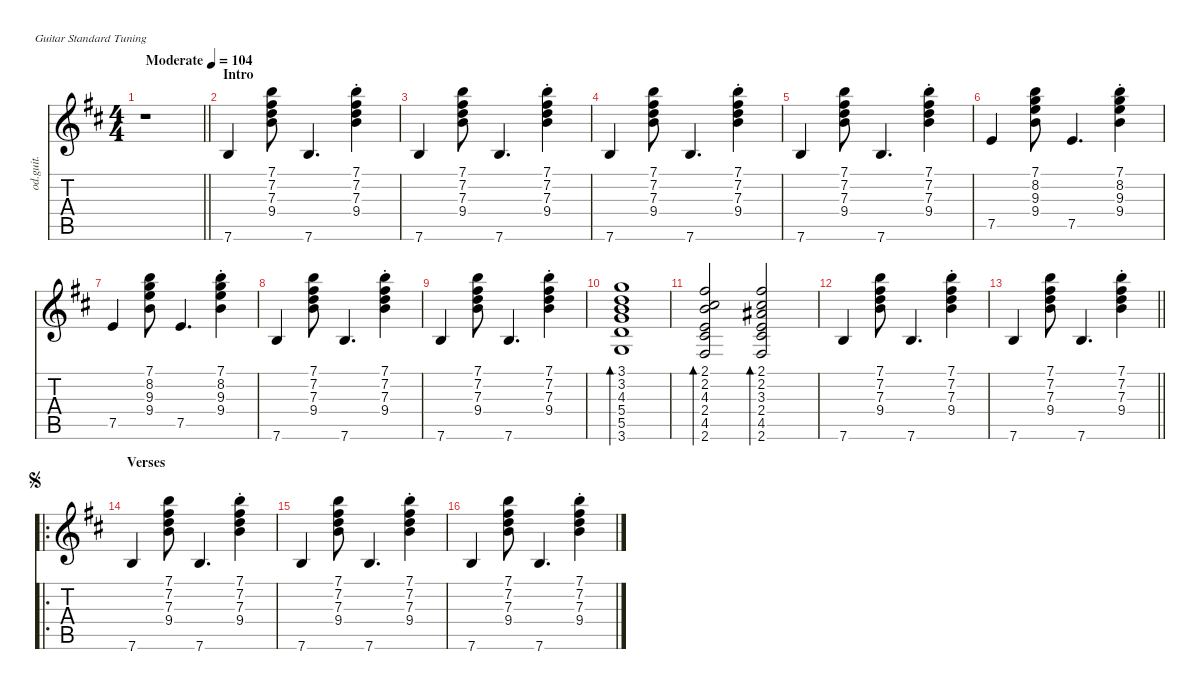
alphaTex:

\defaultSystemsLayout 4
\hideDynamics
\bracketExtendMode nobrackets
\otherSystemsTrackNameOrientation horizontal
\track ("Rhythm Guitar" "od.guit.") {instrument overdrivenguitar}
\staff {score tabs}
\tuning (E4 B3 G3 D3 A2 E2)
\ts (4 4)
\beaming (8 2 2 2 2)
\tempo (104 "Moderate")
\clef g2
\barLineRight lightlight
\ks d
r.1{dy f instrument overdrivenguitar} |
\section ("" "Intro")
7.6{acc forcenatural}.4 (7.1{acc forcenatural} 7.2{acc #} 7.3{acc forcenatural} 9.4{acc forcenatural}).8 7.6{acc forcenatural}.4{d} (7.1{st acc forcenatural} 7.2{st acc #} 7.3{st acc forcenatural} 9.4{st acc forcenatural}).4 |
7.6{acc forcenatural}.4 (7.1{acc forcenatural} 7.2{acc #} 7.3{acc forcenatural} 9.4{acc forcenatural}).8 7.6{acc forcenatural}.4{d} (7.1{st acc forcenatural} 7.2{st acc #} 7.3{st acc forcenatural} 9.4{st acc forcenatural}).4 |
7.6{acc forcenatural}.4 (7.1{acc forcenatural} 7.2{acc #} 7.3{acc forcenatural} 9.4{acc forcenatural}).8 7.6{acc forcenatural}.4{d} (7.1{st acc forcenatural} 7.2{st acc #} 7.3{st acc forcenatural} 9.4{st acc forcenatural}).4 |
7.6{acc forcenatural}.4 (7.1{acc forcenatural} 7.2{acc #} 7.3{acc forcenatural} 9.4{acc forcenatural}).8 7.6{acc forcenatural}.4{d} (7.1{st acc forcenatural} 7.2{st acc #} 7.3{st acc forcenatural} 9.4{st acc forcenatural}).4 |
7.5{acc forcenatural}.4 (7.1{acc forcenatural} 8.2{acc forcenatural} 9.3{acc forcenatural} 9.4{acc forcenatural}).8 7.5{acc forcenatural}.4{d} (7.1{st acc forcenatural} 8.2{st acc forcenatural} 9.3{st acc forcenatural} 9.4{st acc forcenatural}).4 |
7.5{acc forcenatural}.4 (7.1{acc forcenatural} 8.2{acc forcenatural} 9.3{acc forcenatural} 9.4{acc forcenatural}).8 7.5{acc forcenatural}.4{d} (7.1{st acc forcenatural} 8.2{st acc forcenatural} 9.3{st acc forcenatural} 9.4{st acc forcenatural}).4 |
7.6{acc forcenatural}.4 (7.1{acc forcenatural} 7.2{acc #} 7.3{acc forcenatural} 9.4{acc forcenatural}).8 7.6{acc forcenatural}.4{d} (7.1{st acc forcenatural} 7.2{st acc #} 7.3{st acc forcenatural} 9.4{st acc forcenatural}).4 |
7.6{acc forcenatural}.4 (7.1{acc forcenatural} 7.2{acc #} 7.3{acc forcenatural} 9.4{acc forcenatural}).8 7.6{acc forcenatural}.4{d} (7.1{st acc forcenatural} 7.2{st acc #} 7.3{st acc forcenatural} 9.4{st acc forcenatural}).4 |
(3.1{acc forcenatural} 3.2{acc forcenatural} 4.3{acc forcenatural} 5.4{acc forcenatural} 5.5{acc forcenatural} 3.6{acc forcenatural}).1{bd 120} |
(2.1{acc #} 2.2{acc #} 4.3{acc forcenatural} 2.4{acc forcenatural} 4.5{acc #} 2.6{acc #}).2{bd 120} (2.1{acc #} 2.2{acc #} 3.3{acc #} 2.4{acc forcenatural} 4.5{acc #} 2.6{acc #}).2{bd 120} |
7.6{acc forcenatural}.4 (7.1{acc forcenatural} 7.2{acc #} 7.3{acc forcenatural} 9.4{acc forcenatural}).8 7.6{acc forcenatural}.4{d} (7.1{st acc forcenatural} 7.2{st acc #} 7.3{st acc forcenatural} 9.4{st acc forcenatural}).4 |
\barLineRight lightlight
7.6{acc forcenatural}.4 (7.1{acc forcenatural} 7.2{acc #} 7.3{acc forcenatural} 9.4{acc forcenatural}).8 7.6{acc forcenatural}.4{d} (7.1{st acc forcenatural} 7.2{st acc #} 7.3{st acc forcenatural} 9.4{st acc forcenatural}).4 |
\ro
\section ("" "Verses")
\jump segno
7.6{acc forcenatural}.4 (7.1{acc forcenatural} 7.2{acc #} 7.3{acc forcenatural} 9.4{acc forcenatural}).8 7.6{acc forcenatural}.4{d} (7.1{st acc forcenatural} 7.2{st acc #} 7.3{st acc forcenatural} 9.4{st acc forcenatural}).4 |
7.6{acc forcenatural}.4 (7.1{acc forcenatural} 7.2{acc #} 7.3{acc forcenatural} 9.4{acc forcenatural}).8 7.6{acc forcenatural}.4{d} (7.1{st acc forcenatural} 7.2{st acc #} 7.3{st acc forcenatural} 9.4{st acc forcenatural}).4 |
7.6{acc forcenatural}.4 (7.1{acc forcenatural} 7.2{acc #} 7.3{acc forcenatural} 9.4{acc forcenatural}).8 7.6{acc forcenatural}.4{d} (7.1{st acc forcenatural} 7.2{st acc #} 7.3{st acc forcenatural} 9.4{st acc forcenatural}).4
